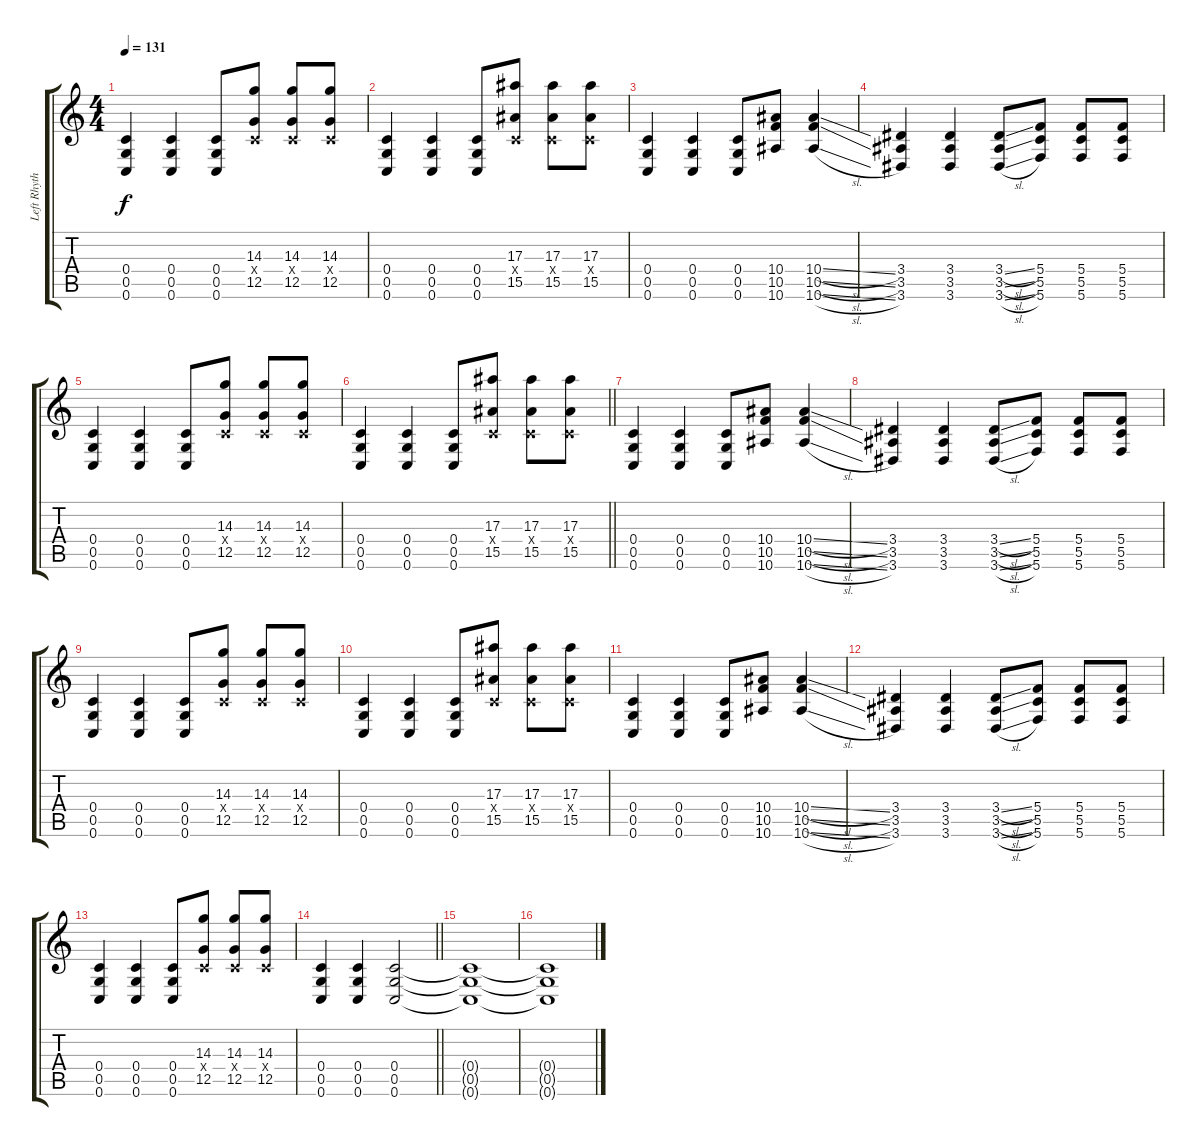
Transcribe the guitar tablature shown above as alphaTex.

\track ("Left Rhythm" "Left Rhyth") {instrument distortionguitar}
\staff {score tabs}
\tuning (D4 A3 F3 C3 G2 C2) {hide}
\ts (4 4)
\tempo 131
\clef g2
\ks c
(0.4 0.5 0.6).4{dy f} (0.4 0.5 0.6).4 (0.4 0.5 0.6).8 (14.3 0.4{x} 12.5).8 (14.3 0.4{x} 12.5).8 (14.3 0.4{x} 12.5).8 |
(0.4 0.5 0.6).4 (0.4 0.5 0.6).4 (0.4 0.5 0.6).8 (17.3 0.4{x} 15.5).8 (17.3 0.4{x} 15.5).8 (17.3 0.4{x} 15.5).8 |
(0.4 0.5 0.6).4 (0.4 0.5 0.6).4 (0.4 0.5 0.6).8 (10.4 10.5 10.6).8 (10.4{sl} 10.5{sl} 10.6{sl}).4 |
(3.4 3.5 3.6).4 (3.4 3.5 3.6).4 (3.4{sl} 3.5{sl} 3.6{sl}).8 (5.4 5.5 5.6).8 (5.4 5.5 5.6).8 (5.4 5.5 5.6).8 |
(0.4 0.5 0.6).4 (0.4 0.5 0.6).4 (0.4 0.5 0.6).8 (14.3 0.4{x} 12.5).8 (14.3 0.4{x} 12.5).8 (14.3 0.4{x} 12.5).8 |
\barLineRight lightlight
(0.4 0.5 0.6).4 (0.4 0.5 0.6).4 (0.4 0.5 0.6).8 (17.3 0.4{x} 15.5).8 (17.3 0.4{x} 15.5).8 (17.3 0.4{x} 15.5).8 |
\section ("" "")
(0.4 0.5 0.6).4 (0.4 0.5 0.6).4 (0.4 0.5 0.6).8 (10.4 10.5 10.6).8 (10.4{sl} 10.5{sl} 10.6{sl}).4 |
(3.4 3.5 3.6).4 (3.4 3.5 3.6).4 (3.4{sl} 3.5{sl} 3.6{sl}).8 (5.4 5.5 5.6).8 (5.4 5.5 5.6).8 (5.4 5.5 5.6).8 |
(0.4 0.5 0.6).4 (0.4 0.5 0.6).4 (0.4 0.5 0.6).8 (14.3 0.4{x} 12.5).8 (14.3 0.4{x} 12.5).8 (14.3 0.4{x} 12.5).8 |
(0.4 0.5 0.6).4 (0.4 0.5 0.6).4 (0.4 0.5 0.6).8 (17.3 0.4{x} 15.5).8 (17.3 0.4{x} 15.5).8 (17.3 0.4{x} 15.5).8 |
(0.4 0.5 0.6).4 (0.4 0.5 0.6).4 (0.4 0.5 0.6).8 (10.4 10.5 10.6).8 (10.4{sl} 10.5{sl} 10.6{sl}).4 |
(3.4 3.5 3.6).4 (3.4 3.5 3.6).4 (3.4{sl} 3.5{sl} 3.6{sl}).8 (5.4 5.5 5.6).8 (5.4 5.5 5.6).8 (5.4 5.5 5.6).8 |
(0.4 0.5 0.6).4 (0.4 0.5 0.6).4 (0.4 0.5 0.6).8 (14.3 0.4{x} 12.5).8 (14.3 0.4{x} 12.5).8 (14.3 0.4{x} 12.5).8 |
\barLineRight lightlight
(0.4 0.5 0.6).4 (0.4 0.5 0.6).4 (0.4 0.5 0.6).2 |
\section ("" "")
(0.4{t} 0.5{t} 0.6{t}).1{volume 0} |
(0.4{t} 0.5{t} 0.6{t}).1
